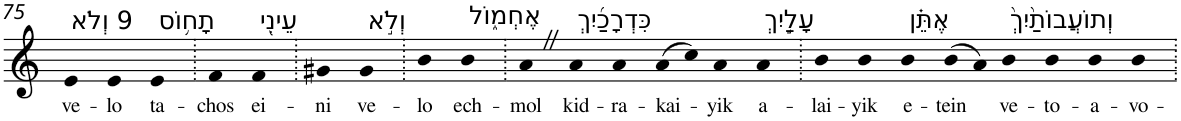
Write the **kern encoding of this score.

**kern	**text
*part1	*part1
*staff1	*staff1
*I"Piano	*
*I'Pno	*
!!LO:PB:g=z
*clefG2	*
*k[]	*
=75	=75
!LO:TX:a:t=9 וְלֹא	!
!	!LO:LY:b
4e	ve-
!	!LO:LY:b
4e	-lo
!LO:TX:a:t=תָח֥וֹס	!
!	!LO:LY:b
4e	ta-
=76.	=76.
!	!LO:LY:b
4f	-chos
!LO:TX:a:t=עֵינִ֖י	!
!	!LO:LY:b
4f	ei-
=77.	=77.
!	!LO:LY:b
4g#X	-ni
!LO:TX:a:t=וְלֹ֣א	!
!	!LO:LY:b
4g#	ve-
=78.	=78.
!	!LO:LY:b
4b	-lo
!LO:TX:a:t=אֶחְמ֑וֹל	!
!	!LO:LY:b
4b	ech-
=79.	=79.
!	!LO:LY:b
4aZ	-mol
!LO:TX:a:t=כִּדְרָכַ֜יִךְ	!
!	!LO:LY:b
4a	kid-
!	!LO:LY:b
4a	-ra-
!	!LO:LY:b
(>8a	-kai-
8cc)	.
!	!LO:LY:b
4a	-yik
!LO:TX:a:t=עָלַ֣יִךְ	!
!	!LO:LY:b
4a	a-
=80.	=80.
!	!LO:LY:b
4b	-lai-
!	!LO:LY:b
4b	-yik
!LO:TX:a:t=אֶתֵּ֗ן	!
!	!LO:LY:b
4b	e-
!	!LO:LY:b
(>8b	-tein
8a)	.
!LO:TX:a:t=וְתוֹעֲבוֹתַ֙יִךְ֙	!
!	!LO:LY:b
4b	ve-
!	!LO:LY:b
4b	-to-
!	!LO:LY:b
4b	-a-
!	!LO:LY:b
4b	-vo-
=.	=.
*-	*-
